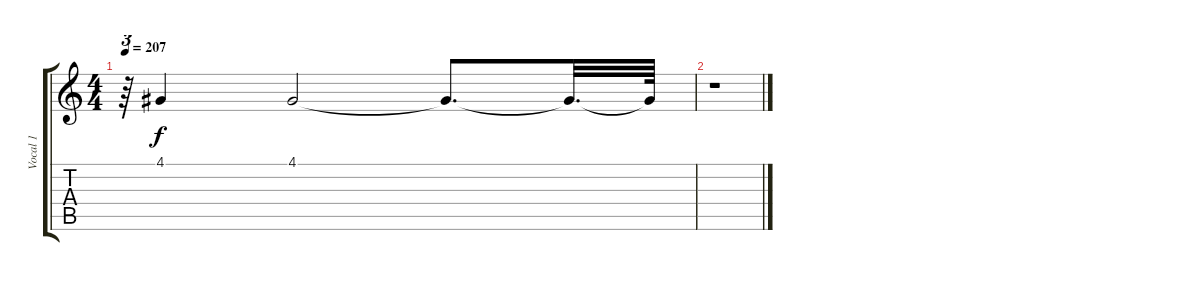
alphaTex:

\track ("Vocal 1" "Vocal 1") {instrument lead2sawtooth}
\staff {score tabs}
\tuning (E4 B3 G3 D3 A2 E2) {hide}
\ts (4 4)
\tempo 207
\clef g2
\ks c
r.64{tu (3 2) dy f} 4.1.4{volume 14} 4.1.2 4.1{t}.8{d} 4.1{t}.32{d} 4.1{t}.64 |
r.1
